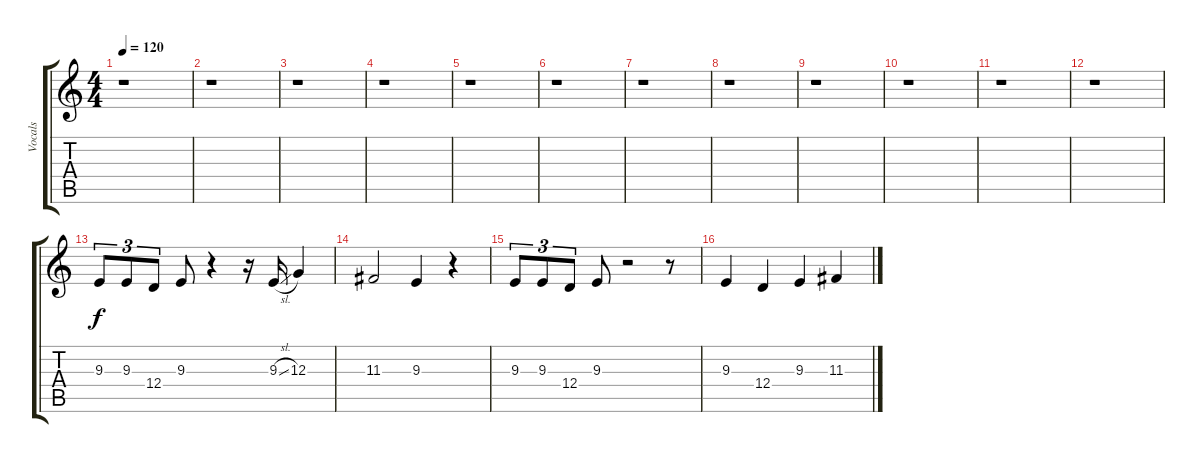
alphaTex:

\track ("Vocals" "Vocals") {instrument drawbarorgan}
\staff {score tabs}
\tuning (E4 B3 G3 D3 A2 E2) {hide}
\ts (4 4)
\tempo 120
\clef g2
\ks c
r.1{dy f} |
r.1 |
r.1 |
r.1 |
r.1 |
r.1 |
r.1 |
r.1 |
r.1 |
r.1 |
r.1 |
r.1 |
9.3.8{tu (3 2)} 9.3.8{tu (3 2)} 12.4.8{tu (3 2)} 9.3.8 r.4 r.16 9.3{sl}.16 12.3.4 |
11.3.2 9.3.4 r.4 |
9.3.8{tu (3 2)} 9.3.8{tu (3 2)} 12.4.8{tu (3 2)} 9.3.8 r.2 r.8 |
9.3.4 12.4.4 9.3.4 11.3.4
